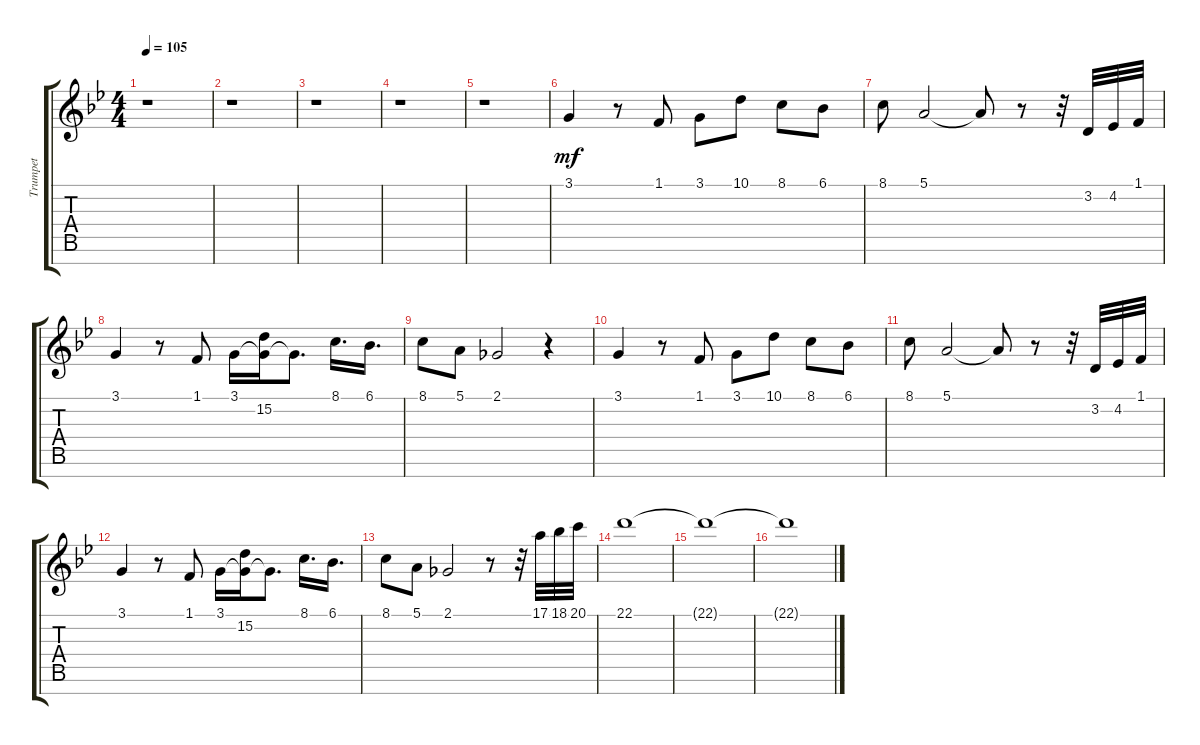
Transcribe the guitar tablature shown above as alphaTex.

\track ("Trumpet" "Trumpet") {instrument trumpet}
\staff {score tabs}
\tuning (E4 B3 G3 D3 A2 E2 B1) {hide}
\ts (4 4)
\tempo 105
\clef g2
\ks gminor
r.1{dy mf} |
r.1 |
r.1 |
r.1 |
r.1 |
3.1.4 r.8 1.1.8 3.1.8 10.1.8 8.1.8 6.1.8 |
8.1.8 5.1.2 5.1{t}.8 r.8 r.32 3.2.32 4.2.32 1.1.32 |
3.1.4 r.8 1.1.8 3.1.16 (3.1{t} 15.2).16 3.1{t}.8{d} 8.1.16{d} 6.1.16{d} |
8.1.8 5.1.8 2.1.2 r.4 |
3.1.4 r.8 1.1.8 3.1.8 10.1.8 8.1.8 6.1.8 |
8.1.8 5.1.2 5.1{t}.8 r.8 r.32 3.2.32 4.2.32 1.1.32 |
3.1.4 r.8 1.1.8 3.1.16 (3.1{t} 15.2).16 3.1{t}.8{d} 8.1.16{d} 6.1.16{d} |
8.1.8 5.1.8 2.1.2 r.8 r.32 17.1.32 18.1.32 20.1.32 |
22.1.1 |
22.1{t}.1 |
22.1{t}.1
